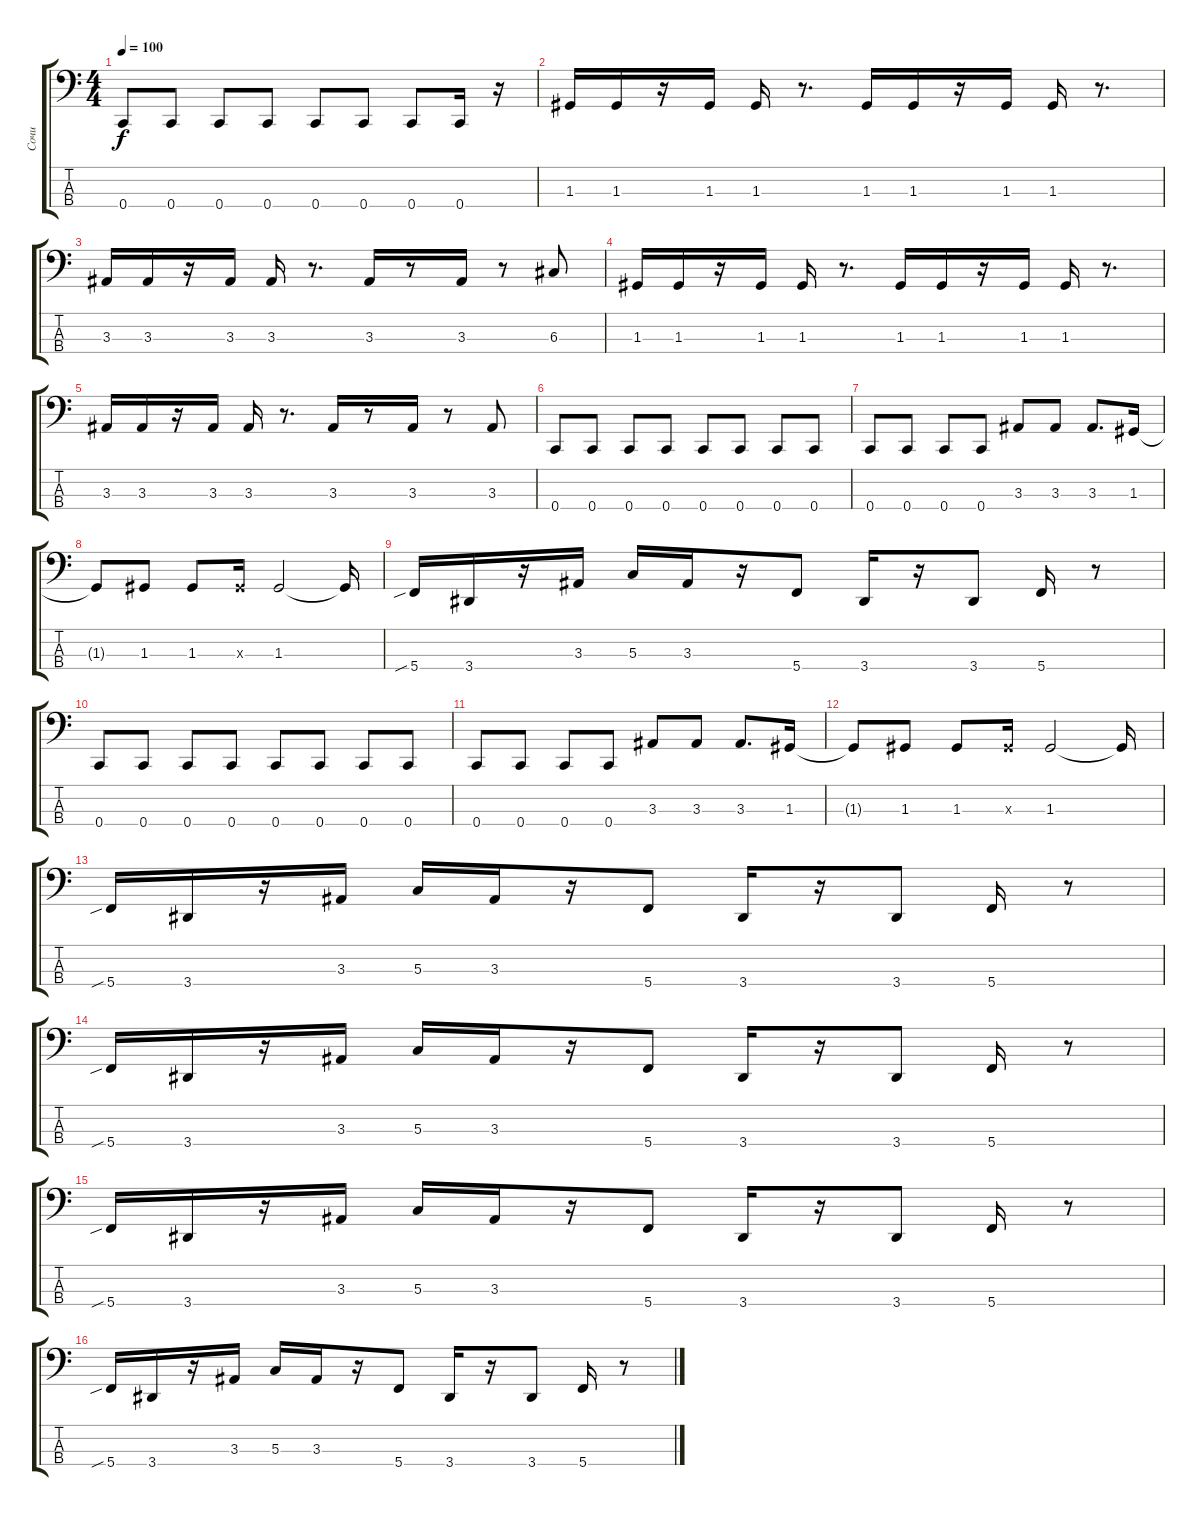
\track ("Сочи" "Сочи") {instrument electricbasspick}
\staff {score tabs}
\tuning (F2 C2 G1 C1) {hide}
\ts (4 4)
\tempo 100
\clef f4
\ks c
0.4.8{dy f} 0.4.8 0.4.8 0.4.8 0.4.8 0.4.8 0.4.8 0.4.16 r.16 |
1.3.16 1.3.16 r.16 1.3.16 1.3.16 r.8{d} 1.3.16 1.3.16 r.16 1.3.16 1.3.16 r.8{d} |
3.3.16 3.3.16 r.16 3.3.16 3.3.16 r.8{d} 3.3.16 r.8 3.3.16 r.8 6.3.8 |
1.3.16 1.3.16 r.16 1.3.16 1.3.16 r.8{d} 1.3.16 1.3.16 r.16 1.3.16 1.3.16 r.8{d} |
3.3.16 3.3.16 r.16 3.3.16 3.3.16 r.8{d} 3.3.16 r.8 3.3.16 r.8 3.3.8 |
0.4.8 0.4.8 0.4.8 0.4.8 0.4.8 0.4.8 0.4.8 0.4.8 |
0.4.8 0.4.8 0.4.8 0.4.8 3.3.8 3.3.8 3.3.8{d} 1.3.16 |
1.3{t}.8 1.3.8 1.3.8 1.3{x}.16 1.3.2 1.3{t}.16 |
5.4{sib}.16 3.4.16 r.16 3.3.16 5.3.16 3.3.16 r.16 5.4.8 3.4.16 r.16 3.4.8 5.4.16 r.8 |
0.4.8 0.4.8 0.4.8 0.4.8 0.4.8 0.4.8 0.4.8 0.4.8 |
0.4.8 0.4.8 0.4.8 0.4.8 3.3.8 3.3.8 3.3.8{d} 1.3.16 |
1.3{t}.8 1.3.8 1.3.8 1.3{x}.16 1.3.2 1.3{t}.16 |
5.4{sib}.16 3.4.16 r.16 3.3.16 5.3.16 3.3.16 r.16 5.4.8 3.4.16 r.16 3.4.8 5.4.16 r.8 |
5.4{sib}.16 3.4.16 r.16 3.3.16 5.3.16 3.3.16 r.16 5.4.8 3.4.16 r.16 3.4.8 5.4.16 r.8 |
5.4{sib}.16 3.4.16 r.16 3.3.16 5.3.16 3.3.16 r.16 5.4.8 3.4.16 r.16 3.4.8 5.4.16 r.8 |
5.4{sib}.16 3.4.16 r.16 3.3.16 5.3.16 3.3.16 r.16 5.4.8 3.4.16 r.16 3.4.8 5.4.16 r.8
